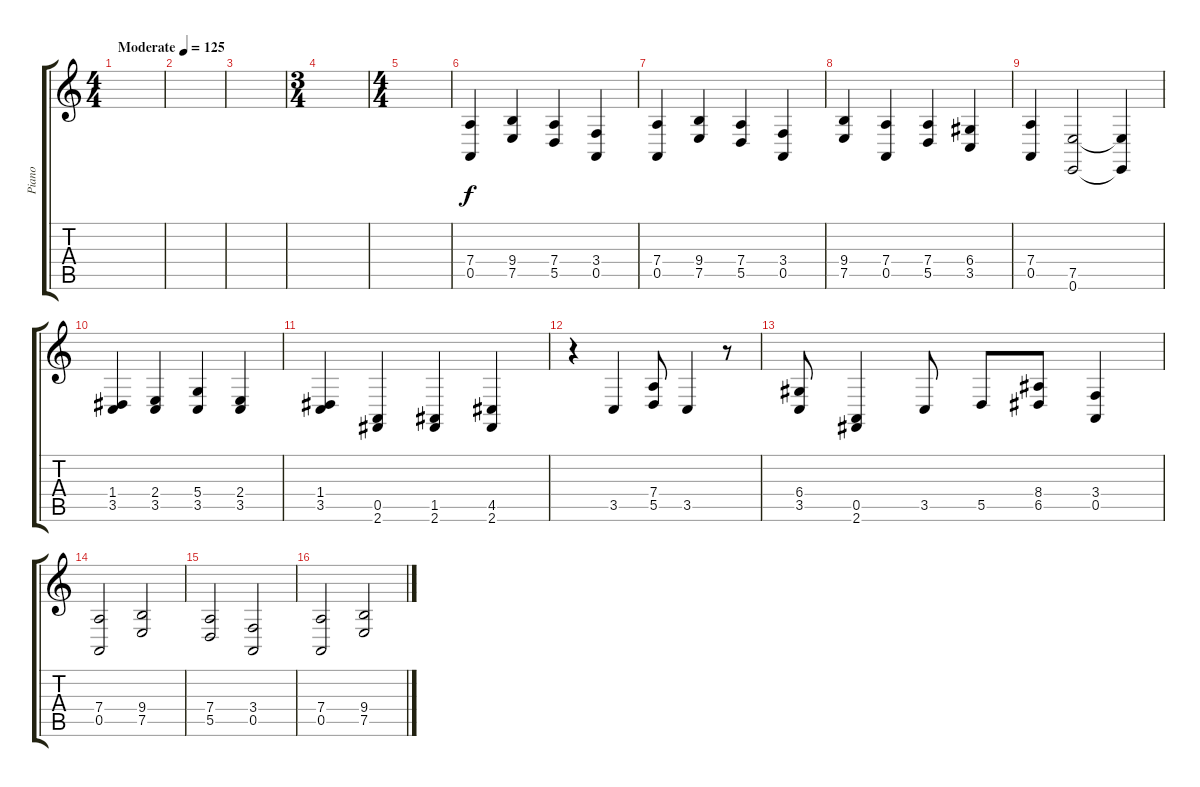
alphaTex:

\track ("Piano" "Piano") {instrument brightacousticpiano}
\staff {score tabs}
\tuning (E4 B3 G3 D3 A2 E2) {hide}
\ts (4 4)
\tempo (125 "Moderate")
\clef g2
\ks c
|
|
|
\ts (3 4)
|
\ts (4 4)
|
(7.4 0.5).4 (9.4 7.5).4 (7.4 5.5).4 (3.4 0.5).4 |
(7.4 0.5).4 (9.4 7.5).4 (7.4 5.5).4 (3.4 0.5).4 |
(9.4 7.5).4 (7.4 0.5).4 (7.4 5.5).4 (6.4 3.5).4 |
(7.4 0.5).4 (7.5 0.6).2 (7.5{t} 0.6{t}).4 |
(1.4 3.5).4 (2.4 3.5).4 (5.4 3.5).4 (2.4 3.5).4 |
(1.4 3.5).4 (0.5 2.6).4 (1.5 2.6).4 (4.5 2.6).4 |
r.4 3.5.4 (7.4 5.5).8 3.5.4 r.8 |
(6.4 3.5).8 (0.5 2.6).4 3.5.8 5.5.8 (8.4 6.5).8 (3.4 0.5).4 |
(7.4 0.5).2 (9.4 7.5).2 |
(7.4 5.5).2 (3.4 0.5).2 |
(7.4 0.5).2 (9.4 7.5).2
